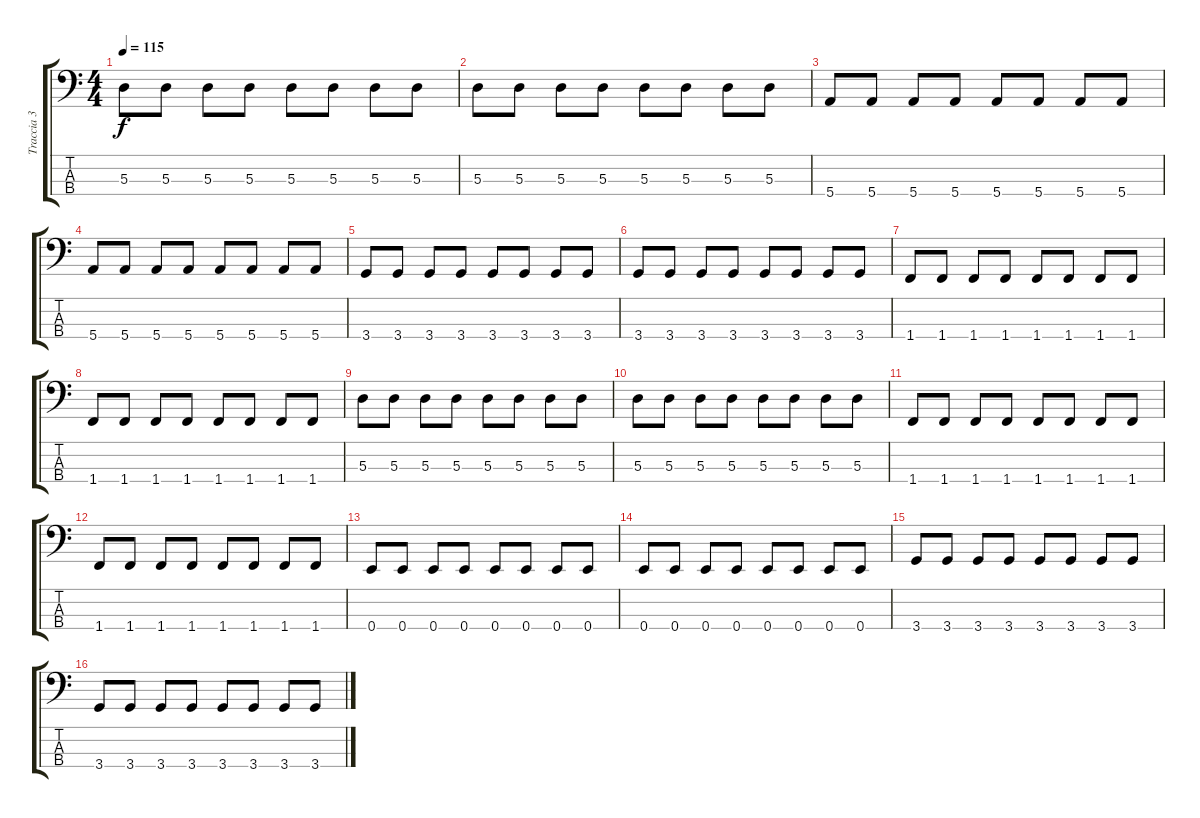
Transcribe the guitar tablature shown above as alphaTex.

\track ("Traccia 3" "Traccia 3") {instrument electricbassfinger}
\staff {score tabs}
\tuning (G2 D2 A1 E1) {hide}
\ts (4 4)
\tempo 115
\clef f4
\ks c
5.3.8{dy f} 5.3.8 5.3.8 5.3.8 5.3.8 5.3.8 5.3.8 5.3.8 |
5.3.8 5.3.8 5.3.8 5.3.8 5.3.8 5.3.8 5.3.8 5.3.8 |
5.4.8 5.4.8 5.4.8 5.4.8 5.4.8 5.4.8 5.4.8 5.4.8 |
5.4.8 5.4.8 5.4.8 5.4.8 5.4.8 5.4.8 5.4.8 5.4.8 |
3.4.8 3.4.8 3.4.8 3.4.8 3.4.8 3.4.8 3.4.8 3.4.8 |
3.4.8 3.4.8 3.4.8 3.4.8 3.4.8 3.4.8 3.4.8 3.4.8 |
1.4.8 1.4.8 1.4.8 1.4.8 1.4.8 1.4.8 1.4.8 1.4.8 |
1.4.8 1.4.8 1.4.8 1.4.8 1.4.8 1.4.8 1.4.8 1.4.8 |
5.3.8 5.3.8 5.3.8 5.3.8 5.3.8 5.3.8 5.3.8 5.3.8 |
5.3.8 5.3.8 5.3.8 5.3.8 5.3.8 5.3.8 5.3.8 5.3.8 |
1.4.8 1.4.8 1.4.8 1.4.8 1.4.8 1.4.8 1.4.8 1.4.8 |
1.4.8 1.4.8 1.4.8 1.4.8 1.4.8 1.4.8 1.4.8 1.4.8 |
0.4.8 0.4.8 0.4.8 0.4.8 0.4.8 0.4.8 0.4.8 0.4.8 |
0.4.8 0.4.8 0.4.8 0.4.8 0.4.8 0.4.8 0.4.8 0.4.8 |
3.4.8 3.4.8 3.4.8 3.4.8 3.4.8 3.4.8 3.4.8 3.4.8 |
3.4.8 3.4.8 3.4.8 3.4.8 3.4.8 3.4.8 3.4.8 3.4.8
